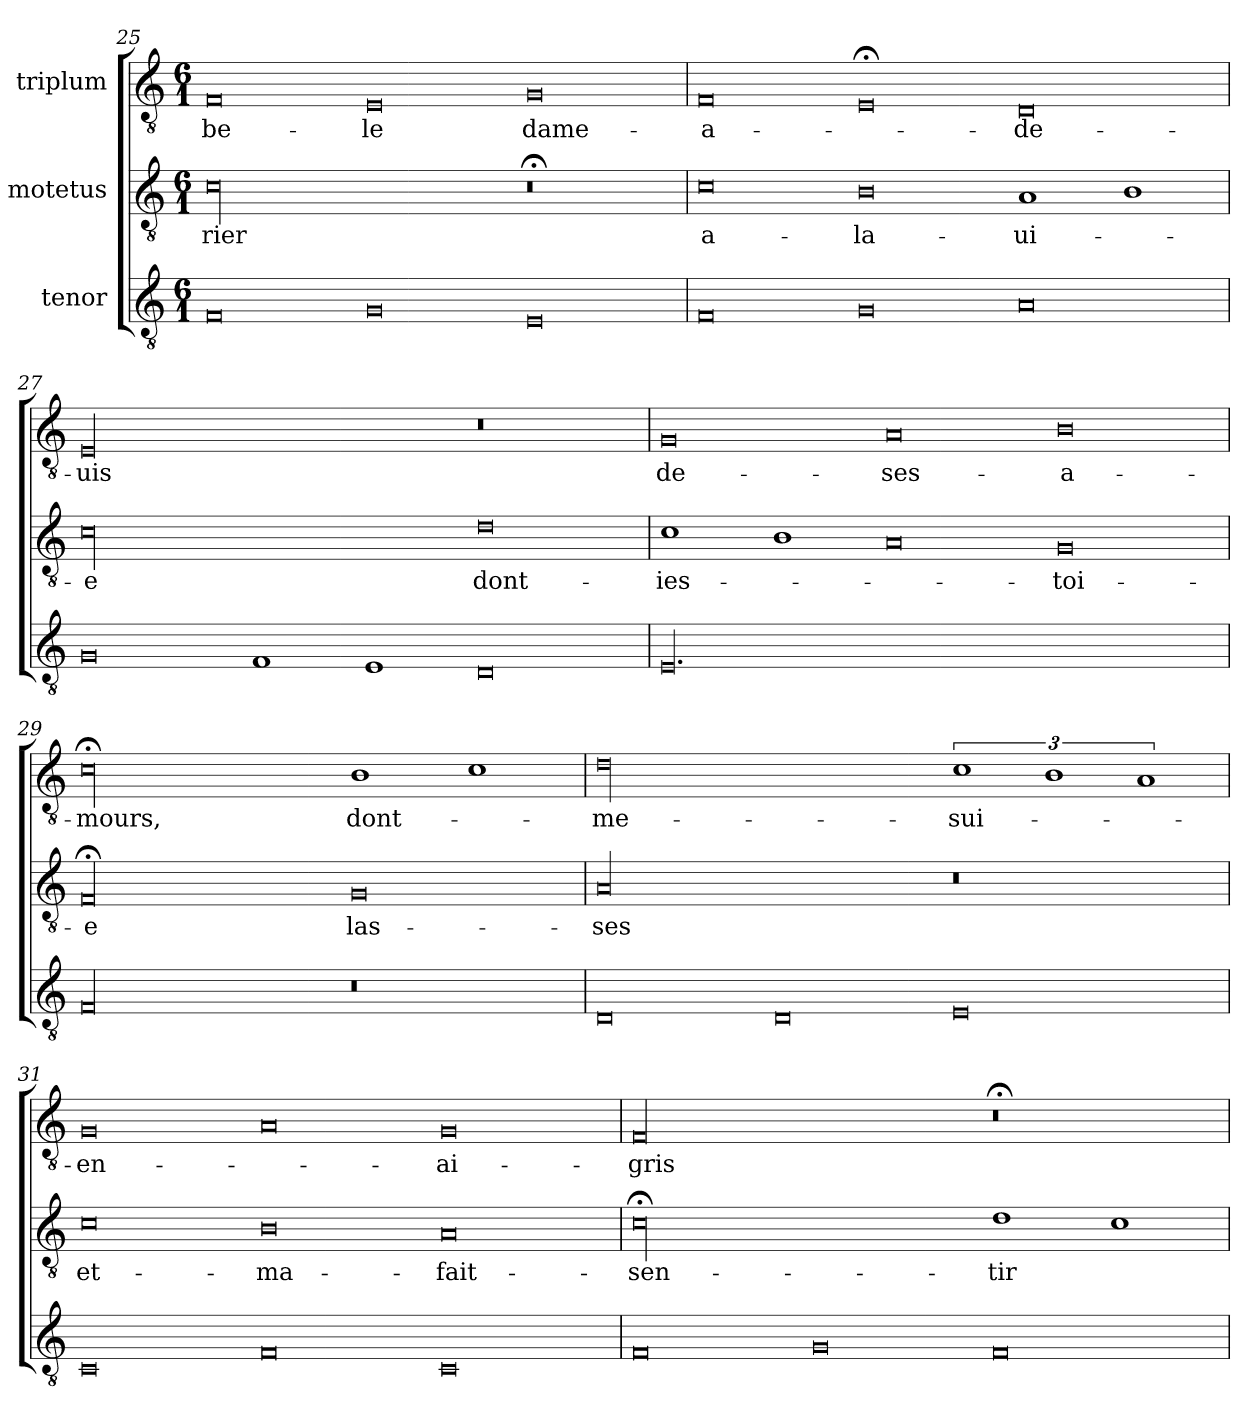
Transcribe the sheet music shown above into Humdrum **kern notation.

**kern	**kern	**text	**kern	**text
*part3	*part2	*part2	*part1	*part1
*staff3	*staff2	*staff2	*staff1	*staff1
*I"tenor	*I"motetus	*	*I"triplum	*
*clefGv2	*clefGv2	*	*clefGv2	*
*k[]	*k[]	*	*k[]	*
*C:	*C:	*	*C:	*
*M6/1	*M6/1	*	*M6/1	*
=25	=25	=25	=25	=25
0F/	00c\	-rier	0F/	be-
0G/	.	.	0E/	-le
0E/	0r;<	.	0G/	dame-
=26	=26	=26	=26	=26
0F/	0c\	a-	0F/	a-
0G/	0B\	la-	0E;</	.
0A/	1A/	ui-	0D/	de-
.	1B\	.	.	.
=27	=27	=27	=27	=27
0G/	00c\	-e	00E/	-uis
1F/	.	.	.	.
1E/	.	.	.	.
0D/	0d\	dont-	0r	.
=28	=28	=28	=28	=28
00.E/	1c\	ies-	0G/	de-
.	1B\	.	.	.
.	0A/	.	0A/	ses-
.	0G/	-toi-	0B\	a-
=29	=29	=29	=29	=29
00F/	00F;</	-e	00c;<\	-mours,
0r	0G/	las-	1B\	dont-
.	.	.	1c\	.
=30	=30	=30	=30	=30
0D/	00A/	-ses	00d\	me-
0D/	.	.	.	.
0E/	0r	.	3%2c\	sui-
.	.	.	3%2B\	.
.	.	.	3%2A/	.
=31	=31	=31	=31	=31
0C/	0c\	et-	0G/	en-
0F/	0B\	ma-	0A/	.
0C/	0A/	fait-	0G/	-ai-
!!LO:PB:g=z
=32	=32	=32	=32	=32
0F/	00c;<\	sen-	00F/	-gris
0G/	.	.	.	.
0F/	1d\	-tir	0r;<	.
.	1c\	.	.	.
=	=	=	=	=
*-	*-	*-	*-	*-
